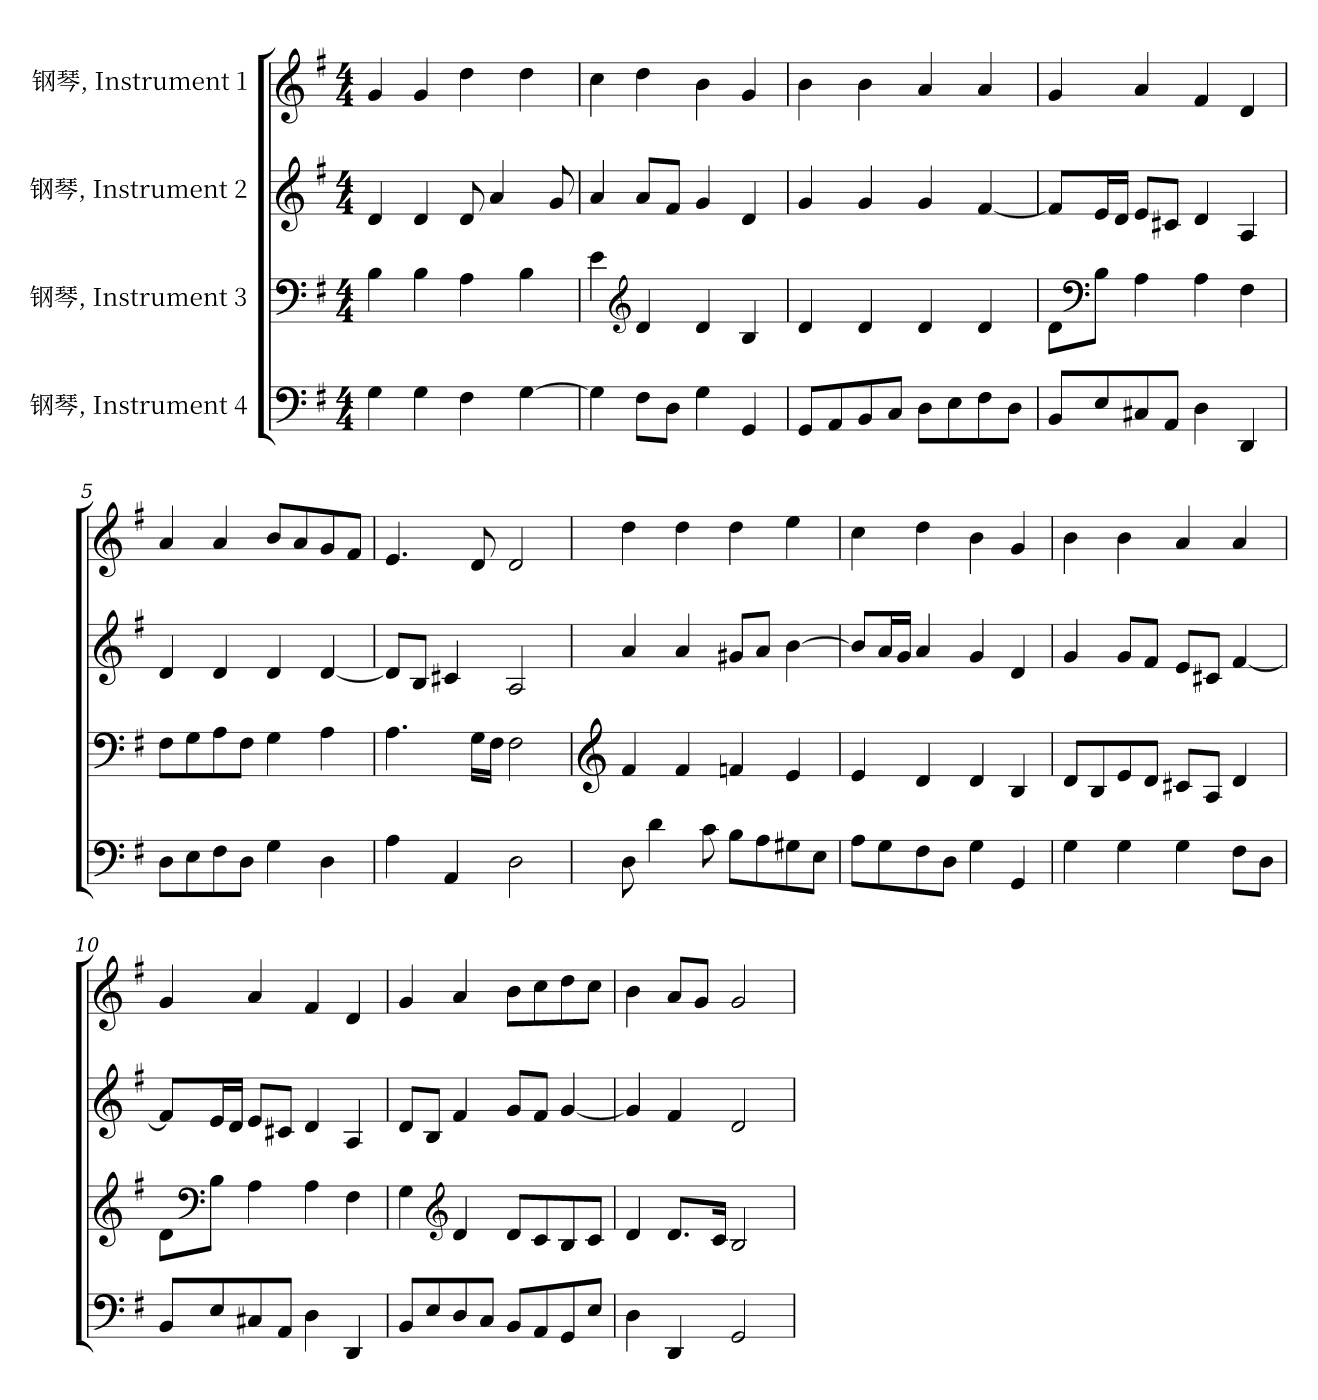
**kern	**kern	**kern	**kern
*part4	*part3	*part2	*part1
*staff4	*staff3	*staff2	*staff1
*I"钢琴, Instrument 4	*I"钢琴, Instrument 3	*I"钢琴, Instrument 2	*I"钢琴, Instrument 1
*clefF4	*clefF4	*clefG2	*clefG2
*k[f#]	*k[f#]	*k[f#]	*k[f#]
*M4/4	*M4/4	*M4/4	*M4/4
*MM96	*MM96	*MM96	*MM96
=1	=1	=1	=1
4G\	4B\	4d/	4g/
4G\	4B\	4d/	4g/
4F#\	4A\	8d/	4dd\
.	.	4a/	.
[4G\	4B\	.	4dd\
.	.	8g/	.
=2	=2	=2	=2
4G\]	4e\	4a/	4cc\
*	*clefG2	*	*
8F#\L	4d/	8a/L	4dd\
8D\J	.	8f#/J	.
4G\	4d/	4g/	4b\
4GG/	4B/	4d/	4g/
=3	=3	=3	=3
8GG/L	4d/	4g/	4b\
8AA/	.	.	.
8BB/	4d/	4g/	4b\
8C/J	.	.	.
8D\L	4d/	4g/	4a/
8E\	.	.	.
8F#\	4d/	[4f#/	4a/
8D\J	.	.	.
=4	=4	=4	=4
8BB/L	8d\L	8f#/L]	4g/
*	*clefF4	*	*
8E/	8B\J	16e/L	.
.	.	16d/JJ	.
8C#X/	4A\	8e/L	4a/
8AA/J	.	8c#X/J	.
4D\	4A\	4d/	4f#/
4DD/	4F#\	4A/	4d/
!!LO:LB:g=z
=5	=5	=5	=5
8D\L	8F#\L	4d/	4a/
8E\	8G\	.	.
8F#\	8A\	4d/	4a/
8D\J	8F#\J	.	.
4G\	4G\	4d/	8b/L
.	.	.	8a/
4D\	4A\	[4d/	8g/
.	.	.	8f#/J
=6	=6	=6	=6
4A\	4.A\	8d/L]	4.e/
.	.	8B/J	.
4AA/	.	4c#X/	.
.	16G\LL	.	8d/
.	16F#\JJ	.	.
2D\	2F#\	2A/	2d/
=7	=7	=7	=7
*	*clefG2	*	*
8D\	4f#/	4a/	4dd\
4d\	.	.	.
.	4f#/	4a/	4dd\
8c\	.	.	.
8B\L	4fn/	8g#X/L	4dd\
8A\	.	8a/J	.
8G#X\	4e/	[4b\	4ee\
8E\J	.	.	.
=8	=8	=8	=8
8A\L	4e/	8b/L]	4cc\
8G\	.	16a/L	.
.	.	16g/JJ	.
8F#\	4d/	4a/	4dd\
8D\J	.	.	.
4G\	4d/	4g/	4b\
4GG/	4B/	4d/	4g/
=9	=9	=9	=9
4G\	8d/L	4g/	4b\
.	8B/	.	.
4G\	8e/	8g/L	4b\
.	8d/J	8f#/J	.
4G\	8c#X/L	8e/L	4a/
.	8A/J	8c#X/J	.
8F#\L	4d/	[4f#/	4a/
8D\J	.	.	.
!!LO:LB:g=z
=10	=10	=10	=10
8BB/L	8d\L	8f#/L]	4g/
*	*clefF4	*	*
8E/	8B\J	16e/L	.
.	.	16d/JJ	.
8C#X/	4A\	8e/L	4a/
8AA/J	.	8c#X/J	.
4D\	4A\	4d/	4f#/
4DD/	4F#\	4A/	4d/
=11	=11	=11	=11
8BB/L	4G\	8d/L	4g/
8E/	.	8B/J	.
*	*clefG2	*	*
8D/	4d/	4f#/	4a/
8C/J	.	.	.
8BB/L	8d/L	8g/L	8b\L
8AA/	8c/	8f#/J	8cc\
8GG/	8B/	[4g/	8dd\
8E/J	8c/J	.	8cc\J
=12	=12	=12	=12
4D\	4d/	4g/]	4b\
4DD/	8.d/L	4f#/	8a/L
.	.	.	8g/J
.	16c/Jk	.	.
2GG/	2B/	2d/	2g/
=	=	=	=
*-	*-	*-	*-
